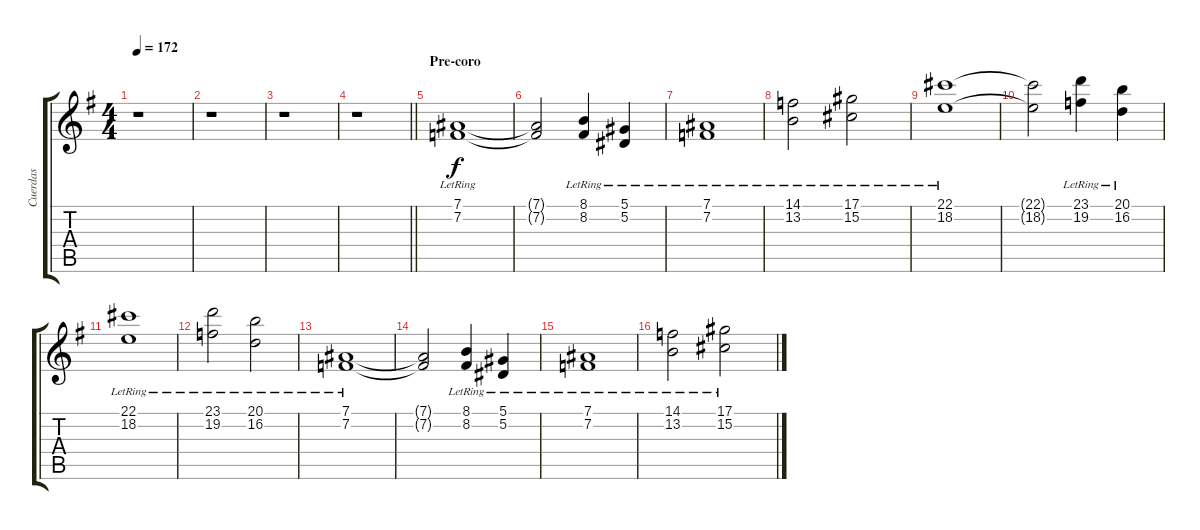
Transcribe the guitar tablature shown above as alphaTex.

\track ("Cuerdas" "Cuerdas") {instrument stringensemble1}
\staff {score tabs}
\tuning (Eb4 Bb3 Gb3 Db3 Ab2 Eb2) {hide}
\ts (4 4)
\tempo 172
\clef g2
\ks eminor
r.1{dy f} |
r.1 |
r.1 |
\barLineRight lightlight
r.1 |
\section ("" "Pre-coro")
(7.1{lr} 7.2{lr}).1{volume 14} |
(7.1{t} 7.2{t}).2 (8.1{lr} 8.2{lr}).4 (5.1{lr} 5.2{lr}).4 |
(7.1{lr} 7.2{lr}).1 |
(14.1{lr} 13.2{lr}).2 (17.1{lr} 15.2{lr}).2 |
(22.1{lr} 18.2{lr}).1 |
(22.1{t} 18.2{t}).2 (23.1{lr} 19.2{lr}).4 (20.1{lr} 16.2{lr}).4 |
(22.1{lr} 18.2{lr}).1 |
(23.1{lr} 19.2{lr}).2 (20.1{lr} 16.2{lr}).2 |
(7.1{lr} 7.2{lr}).1 |
(7.1{t} 7.2{t}).2 (8.1{lr} 8.2{lr}).4 (5.1{lr} 5.2{lr}).4 |
(7.1{lr} 7.2{lr}).1 |
(14.1{lr} 13.2{lr}).2 (17.1{lr} 15.2{lr}).2
